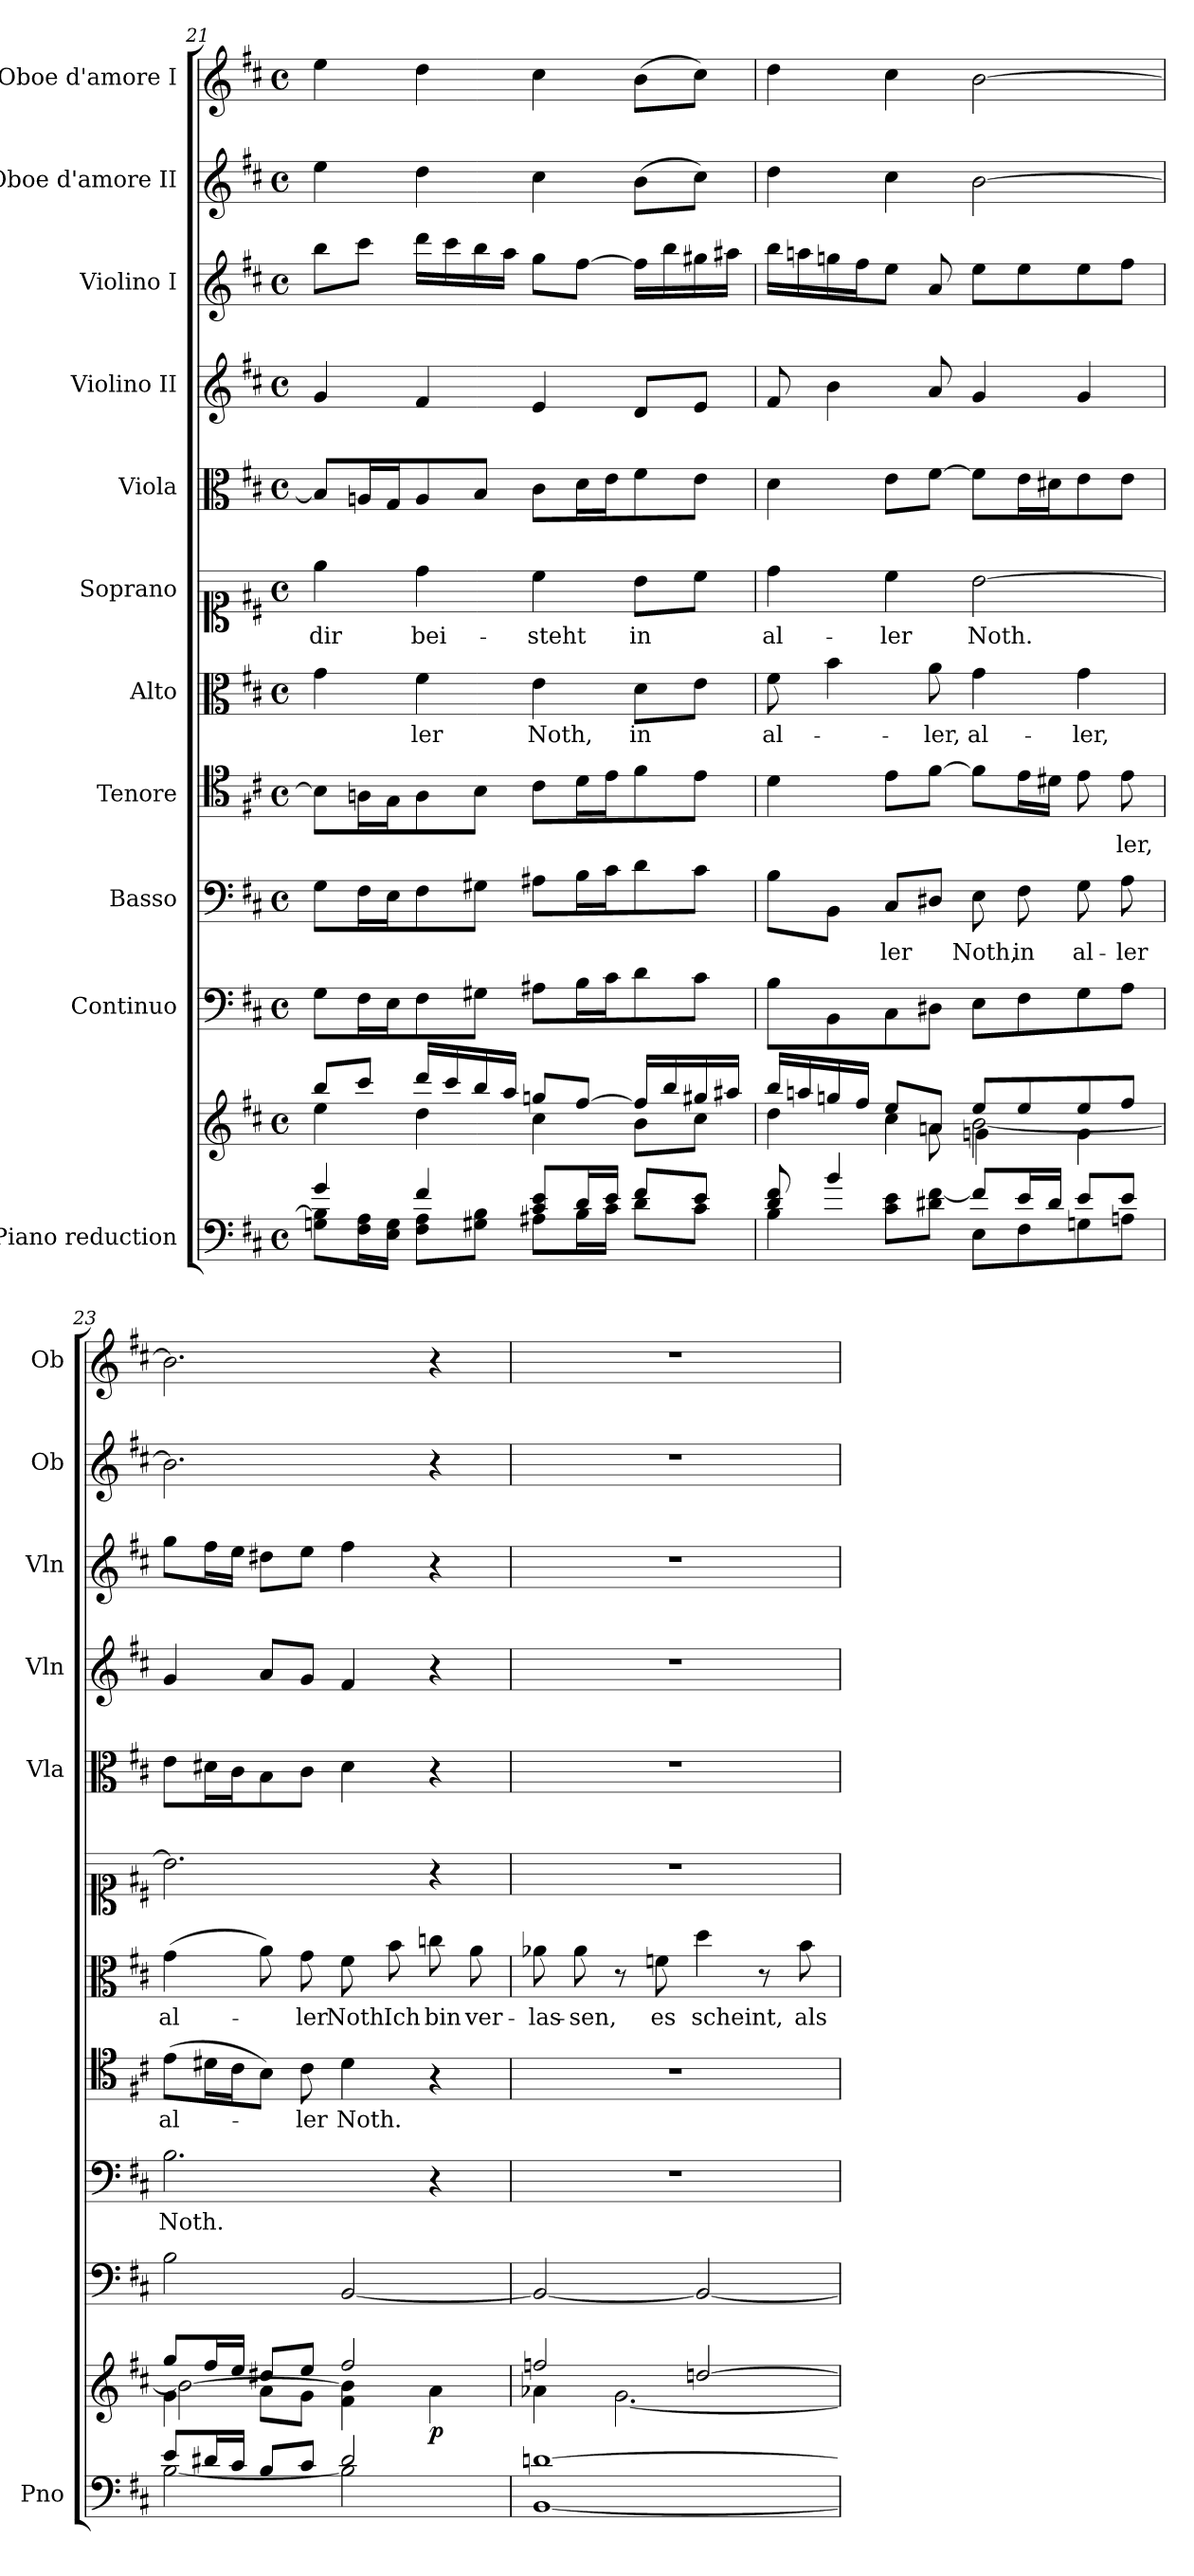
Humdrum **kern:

**kern	**kern	**dynam	**kern	**kern	**text	**kern	**text	**kern	**text	**kern	**text	**kern	**kern	**kern	**kern	**kern
*part11	*part11	*part11	*part10	*part9	*part9	*part8	*part8	*part7	*part7	*part6	*part6	*part5	*part4	*part3	*part2	*part1
*staff12	*staff11	*staff11/12	*staff10	*staff9	*staff9	*staff8	*staff8	*staff7	*staff7	*staff6	*staff6	*staff5	*staff4	*staff3	*staff2	*staff1
*I"Piano reduction	*	*	*I"Continuo	*I"Basso	*	*I"Tenore	*	*I"Alto	*	*I"Soprano	*	*I"Viola	*I"Violino II	*I"Violino I	*I"Oboe d'amore II	*I"Oboe d'amore I
*I'Pno	*	*	*	*	*	*	*	*	*	*	*	*I'Vla	*I'Vln	*I'Vln	*I'Ob	*I'Ob
!!LO:PB:g=z
*clefF4	*clefG2	*	*clefF4	*clefF4	*	*clefC4	*	*clefC3	*	*clefC1	*	*clefC3	*clefG2	*clefG2	*clefG2	*clefG2
*k[f#c#]	*k[f#c#]	*	*k[f#c#]	*k[f#c#]	*	*k[f#c#]	*	*k[f#c#]	*	*k[f#c#]	*	*k[f#c#]	*k[f#c#]	*k[f#c#]	*k[f#c#]	*k[f#c#]
*M4/4	*M4/4	*	*M4/4	*M4/4	*	*M4/4	*	*M4/4	*	*M4/4	*	*M4/4	*M4/4	*M4/4	*M4/4	*M4/4
*met(c)	*met(c)	*	*met(c)	*met(c)	*	*met(c)	*	*met(c)	*	*met(c)	*	*met(c)	*met(c)	*met(c)	*met(c)	*met(c)
=21	=21	=21	=21	=21	=21	=21	=21	=21	=21	=21	=21	=21	=21	=21	=21	=21
*^	*^	*	*	*	*	*	*	*	*	*	*	*	*	*	*	*
!	!	!	!	!	!	!	!	!	!	!	!	!	!LO:LY:b	!	!	!	!	!
4g/	8Gn\ 8B\]L	8bb/L	4ee\	.	8G\L	8G\L	.	8B\L]	.	4g\	.	4ee\	dir	8B/L]	4g/	8bb\L	4ee\	4ee\
.	16F#\ 16A\L	8ccc#/J	.	.	16F#\L	16F#\L	.	16An\L	.	.	.	.	.	16An/L	.	8ccc#\J	.	.
.	16E\ 16G\JJ	.	.	.	16E\J	16E\J	.	16G\J	.	.	.	.	.	16G/J	.	.	.	.
!	!	!	!	!	!	!	!	!	!	!	!LO:LY:b	!	!LO:LY:b	!	!	!	!	!
4f#/	8F#\ 8A\L	16ddd/LL	4dd\	.	8F#\	8F#\	.	8A\	.	4f#\	-ler	4dd\	bei-	8A/	4f#/	16ddd\LL	4dd\	4dd\
.	.	16ccc#/	.	.	.	.	.	.	.	.	.	.	.	.	.	16ccc#\	.	.
.	8G#X\ 8B\J	16bb/	.	.	8G#X\J	8G#X\J	.	8B\J	.	.	.	.	.	8B/J	.	16bb\	.	.
.	.	16aa/JJ	.	.	.	.	.	.	.	.	.	.	.	.	.	16aa\JJ	.	.
!	!	!	!	!	!	!	!	!	!	!	!LO:LY:b	!	!LO:LY:b	!	!	!	!	!
8c#/ 8e/L	8A#X\L	8ggn/L	4cc#\	.	8A#X\L	8A#X\L	.	8c#\L	.	4e\	Noth,	4cc#\	-steht	8c#\L	4e/	8gg\L	4cc#\	4cc#\
16d/L	16B\L	[8ff#/J	.	.	16B\L	16B\L	.	16d\L	.	.	.	.	.	16d\L	.	[8ff#\J	.	.
16e/JJ	16c#\JJ	.	.	.	16c#\J	16c#\J	.	16e\J	.	.	.	.	.	16e\J	.	.	.	.
!	!	!	!	!	!	!	!	!	!	!	!LO:LY:b	!	!LO:LY:b	!	!	!	!	!
8f#/L	8d\L	16ff#/LL]	8b\L	.	8d\	8d\	.	8f#\	.	8d\L	in	8b\L	in	8f#\	8d/L	16ff#\LL]	(>8b\L	(>8b\L
.	.	16bb/	.	.	.	.	.	.	.	.	.	.	.	.	.	16bb\	.	.
8e/J	8c#\J	16gg#X/	8cc#\J	.	8c#\J	8c#\J	.	8e\J	.	8e\J	.	8cc#\J	.	8e\J	8e/J	16gg#X\	8cc#\J)	8cc#\J)
.	.	16aa#X/JJ	.	.	.	.	.	.	.	.	.	.	.	.	.	16aa#X\JJ	.	.
=22	=22	=22	=22	=22	=22	=22	=22	=22	=22	=22	=22	=22	=22	=22	=22	=22	=22	=22
*	*	*^	*^	*	*	*	*	*	*	*	*	*	*	*	*	*	*	*
!	!	!	!	!	!	!	!	!	!	!	!	!	!LO:LY:b	!	!LO:LY:b	!	!	!	!	!
8d/ 8f#/	4B\	16bb/LL	4dd\	2ryy	4.ryy	.	8B\L	8B\L	.	4d\	.	8f#\	al-	4dd\	al-	4d\	8f#/	16bb\LL	4dd\	4dd\
.	.	16aan/	.	.	.	.	.	.	.	.	.	.	.	.	.	.	.	16aan\	.	.
4b/	.	16ggn/	.	.	.	.	8BB\	8BB\J	.	.	.	4b\	.	.	.	.	4b\	16ggn\	.	.
.	.	16ff#/JJ	.	.	.	.	.	.	.	.	.	.	.	.	.	.	.	16ff#\J	.	.
!	!	!	!	!	!	!	!	!	!LO:LY:b	!	!	!	!	!	!LO:LY:b	!	!	!	!	!
.	8c#\ 8e\L	8ee/L	4cc#\	.	.	.	8C#\	8C#/L	-ler	8e\L	.	.	.	4cc#\	-ler	8e\L	.	8ee\J	4cc#\	4cc#\
!	!	!	!	!	!	!	!	!	!	!	!	!	!LO:LY:b	!	!	!	!	!	!	!
8ryy	8d#X\ [8f#\J	8an/J	.	.	8a\	.	8D#X\J	8D#X/J	.	[8f#\J	.	8a\	-ler,	.	.	[8f#\J	8a/	8a/	.	.
!	!	!	!	!	!	!	!	!	!LO:LY:b	!	!	!	!LO:LY:b	!	!LO:LY:b	!	!	!	!	!
8f#/L]	8E\L	8ee/L	[2b\	4gn\	2ryy	.	8E\L	8E\	Noth,	8f#\L]	.	4g\	al-	[2b\	Noth.	8f#\L]	4g/	8ee\L	[2b\	[2b\
!	!	!	!	!	!	!	!	!	!LO:LY:b	!	!	!	!	!	!	!	!	!	!	!
16e/L	8F#\	8ee/	.	.	.	.	8F#\	8F#\	in	16e\L	.	.	.	.	.	16e\L	.	8ee\	.	.
16d#/JJ	.	.	.	.	.	.	.	.	.	16d#X\JJ	.	.	.	.	.	16d#X\J	.	.	.	.
!	!	!	!	!	!	!	!	!	!LO:LY:b	!	!	!	!LO:LY:b	!	!	!	!	!	!	!
8e/L	8Gn\	8ee/	.	4g\	.	.	8G\	8G\	al-	8e\	.	4g\	-ler,	.	.	8e\	4g/	8ee\	.	.
!	!	!	!	!	!	!	!	!	!LO:LY:b	!	!LO:LY:b	!	!	!	!	!	!	!	!	!
8e/J	8An\J	8ff#/J	.	.	.	.	8A\J	8A\	-ler	8e\	-ler,	.	.	.	.	8e\J	.	8ff#\J	.	.
*	*	*	*	*v	*v	*	*	*	*	*	*	*	*	*	*	*	*	*	*	*
=23	=23	=23	=23	=23	=23	=23	=23	=23	=23	=23	=23	=23	=23	=23	=23	=23	=23	=23	=23
!	!	!	!	!	!	!	!	!LO:LY:b	!	!LO:LY:b	!	!LO:LY:b	!	!	!	!	!	!	!
8e/L	[2B\	8gg/L	4g\	2b\_	.	2B\	2.B\	Noth.	(>8e\L	al-	(>4g\	al-	2.b\]	.	8e\L	4g/	8gg\L	2.b\]	2.b\]
16d#X/L	.	16ff#/L	.	.	.	.	.	.	16d#X\L	.	.	.	.	.	16d#X\L	.	16ff#\L	.	.
16c#/JJ	.	16ee/JJ	.	.	.	.	.	.	16c#\J	.	.	.	.	.	16c#\J	.	16ee\JJ	.	.
8B/L	.	8dd#X/L	8a\L	.	.	.	.	.	8B\J)	.	8a\)	.	.	.	8B\	8a/L	8dd#X\L	.	.
!	!	!	!	!	!	!	!	!	!	!LO:LY:b	!	!LO:LY:b	!	!	!	!	!	!	!
8c#/J	.	8ee/J	8g\J	.	.	.	.	.	8c#\	-ler	8g\	-ler	.	.	8c#\J	8g/J	8ee\J	.	.
!	!	!	!	!	!	!	!	!	!	!LO:LY:b	!	!LO:LY:b	!	!	!	!	!	!	!
2d#/	2B\]	2ff#/	4f#\ 4b\]	2ryy	.	[2BB/	.	.	4d#\	Noth.	8f#\	Noth.	.	.	4d#\	4f#/	4ff#\	.	.
!	!	!	!	!	!	!	!	!	!	!	!	!LO:LY:b	!	!	!	!	!	!	!
.	.	.	.	.	.	.	.	.	.	.	8b\	Ich	.	.	.	.	.	.	.
!	!	!	!	!	!LO:DY:b	!	!	!	!	!	!	!LO:LY:b	!	!	!	!	!	!	!
.	.	.	4a\	.	p	.	4r	.	4r	.	8ccn\	bin	4r	.	4r	4r	4r	4r	4r
!	!	!	!	!	!	!	!	!	!	!	!	!LO:LY:b	!	!	!	!	!	!	!
.	.	.	.	.	.	.	.	.	.	.	8a\	ver-	.	.	.	.	.	.	.
*	*	*	*v	*v	*	*	*	*	*	*	*	*	*	*	*	*	*	*	*
!!LO:PB:g=z
=24	=24	=24	=24	=24	=24	=24	=24	=24	=24	=24	=24	=24	=24	=24	=24	=24	=24	=24
!	!	!	!	!	!	!	!	!	!	!	!LO:LY:b	!	!	!	!	!	!	!
[1dn	[1BB	2ffn/	4a-X\	.	2BB/_	1r	.	1r	.	8a-X\	-las-	1r	.	1r	1r	1r	1r	1r
!	!	!	!	!	!	!	!	!	!	!	!LO:LY:b	!	!	!	!	!	!	!
.	.	.	.	.	.	.	.	.	.	8a-\	-sen,	.	.	.	.	.	.	.
.	.	.	[2.g\	.	.	.	.	.	.	8r	.	.	.	.	.	.	.	.
!	!	!	!	!	!	!	!	!	!	!	!LO:LY:b	!	!	!	!	!	!	!
.	.	.	.	.	.	.	.	.	.	8fn\	es	.	.	.	.	.	.	.
!	!	!	!	!	!	!	!	!	!	!	!LO:LY:b	!	!	!	!	!	!	!
.	.	[2ddn/	.	.	2BB/_	.	.	.	.	4dd\	scheint,	.	.	.	.	.	.	.
.	.	.	.	.	.	.	.	.	.	8r	.	.	.	.	.	.	.	.
!	!	!	!	!	!	!	!	!	!	!	!LO:LY:b	!	!	!	!	!	!	!
.	.	.	.	.	.	.	.	.	.	8b\	als	.	.	.	.	.	.	.
*v	*v	*	*	*	*	*	*	*	*	*	*	*	*	*	*	*	*	*
*	*v	*v	*	*	*	*	*	*	*	*	*	*	*	*	*	*	*
=	=	=	=	=	=	=	=	=	=	=	=	=	=	=	=	=
*-	*-	*-	*-	*-	*-	*-	*-	*-	*-	*-	*-	*-	*-	*-	*-	*-
